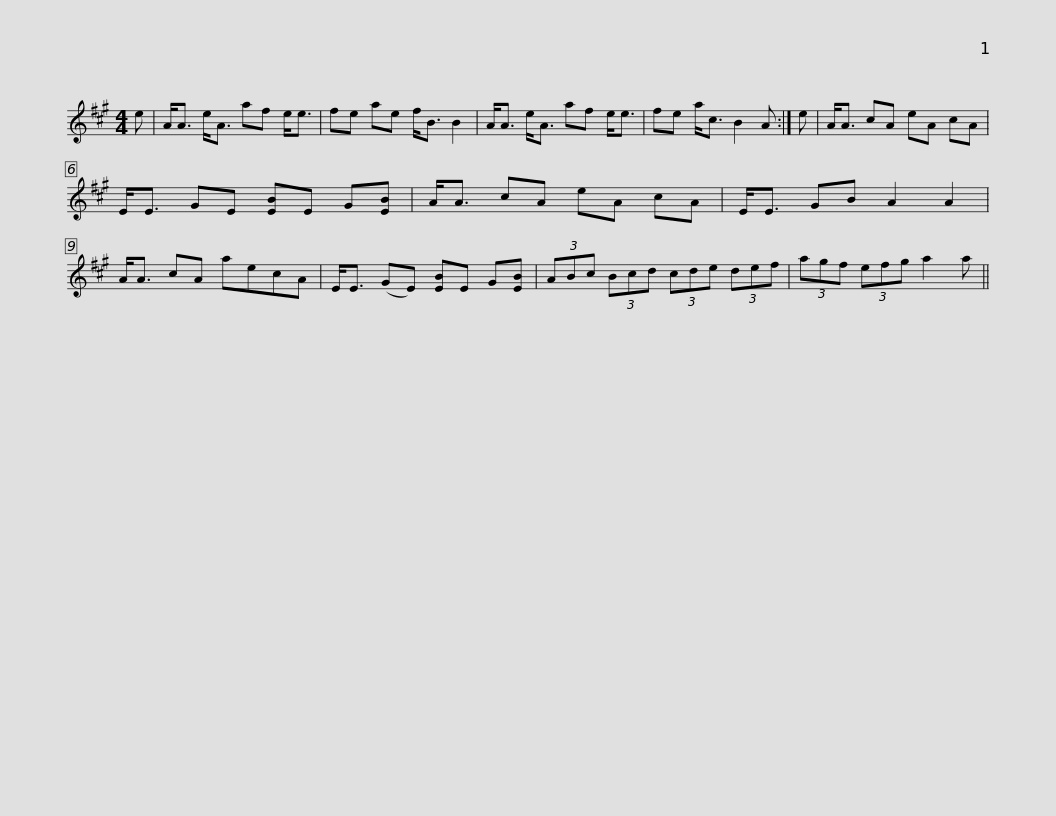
X:1
L:1/8
M:4/4
I:linebreak $
K:A
V:1 treble
V:1
 e | A<A e<A af e<e | fe ae f<B B2 | A<A e<A af e<e | fe a<c B2 A :| %5
 e |$ A<A cA eA cA | E<E GE [EB]E G[EB] | A<A cA eA cA | E<E GB A2 A2 | %10
 A<A cA aecA |$ E<E (GE) [EB]E G[EB] | (3ABc (3Bcd (3cde (3def | (3agf (3efg a2 a || %14
